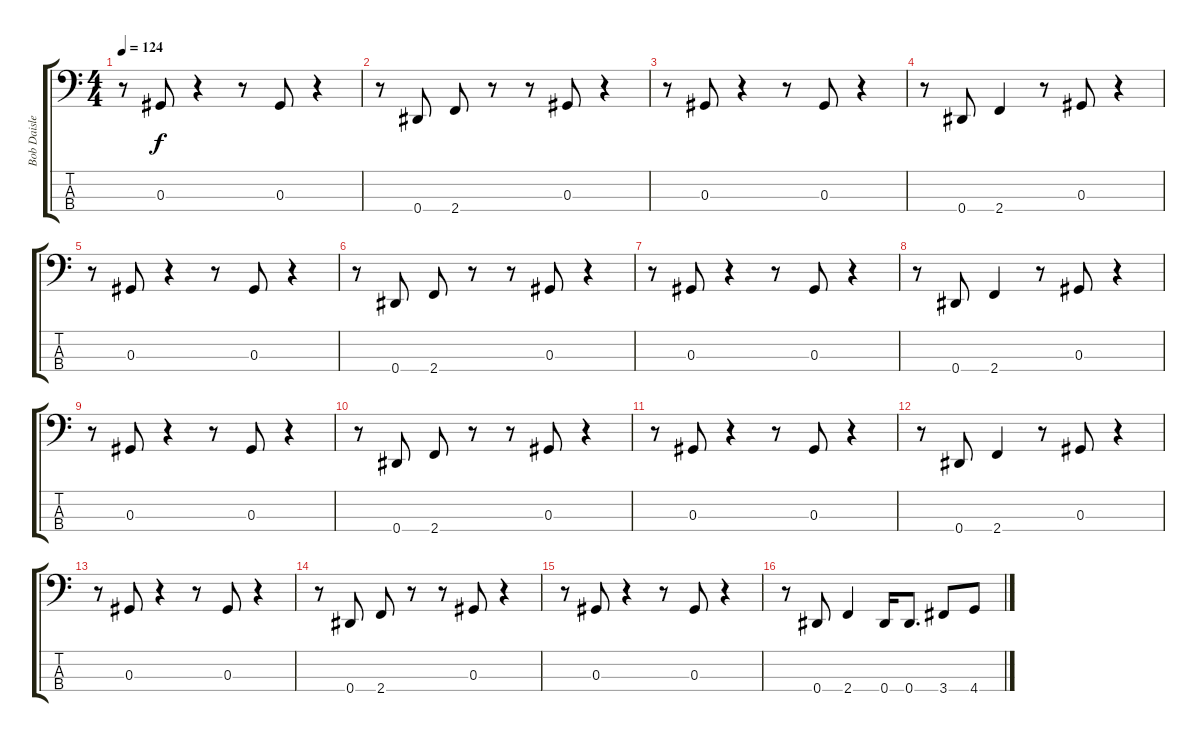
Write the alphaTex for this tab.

\track ("Bob Daisley" "Bob Daisle") {instrument electricbassfinger}
\staff {score tabs}
\tuning (Gb2 Db2 Ab1 Eb1) {hide}
\ts (4 4)
\tempo 124
\clef f4
\ks c
r.8{dy f instrument electricbassfinger} 0.3.8 r.4 r.8 0.3.8 r.4 |
r.8 0.4.8 2.4.8 r.8 r.8 0.3.8 r.4 |
r.8 0.3.8 r.4 r.8 0.3.8 r.4 |
r.8 0.4.8 2.4.4 r.8 0.3.8 r.4 |
r.8 0.3.8 r.4 r.8 0.3.8 r.4 |
r.8 0.4.8 2.4.8 r.8 r.8 0.3.8 r.4 |
r.8 0.3.8 r.4 r.8 0.3.8 r.4 |
r.8 0.4.8 2.4.4 r.8 0.3.8 r.4 |
r.8 0.3.8 r.4 r.8 0.3.8 r.4 |
r.8 0.4.8 2.4.8 r.8 r.8 0.3.8 r.4 |
r.8 0.3.8 r.4 r.8 0.3.8 r.4 |
r.8 0.4.8 2.4.4 r.8 0.3.8 r.4 |
r.8 0.3.8 r.4 r.8 0.3.8 r.4 |
r.8 0.4.8 2.4.8 r.8 r.8 0.3.8 r.4 |
r.8 0.3.8 r.4 r.8 0.3.8 r.4 |
r.8 0.4.8 2.4.4 0.4.16 0.4.8{d} 3.4.8 4.4.8
